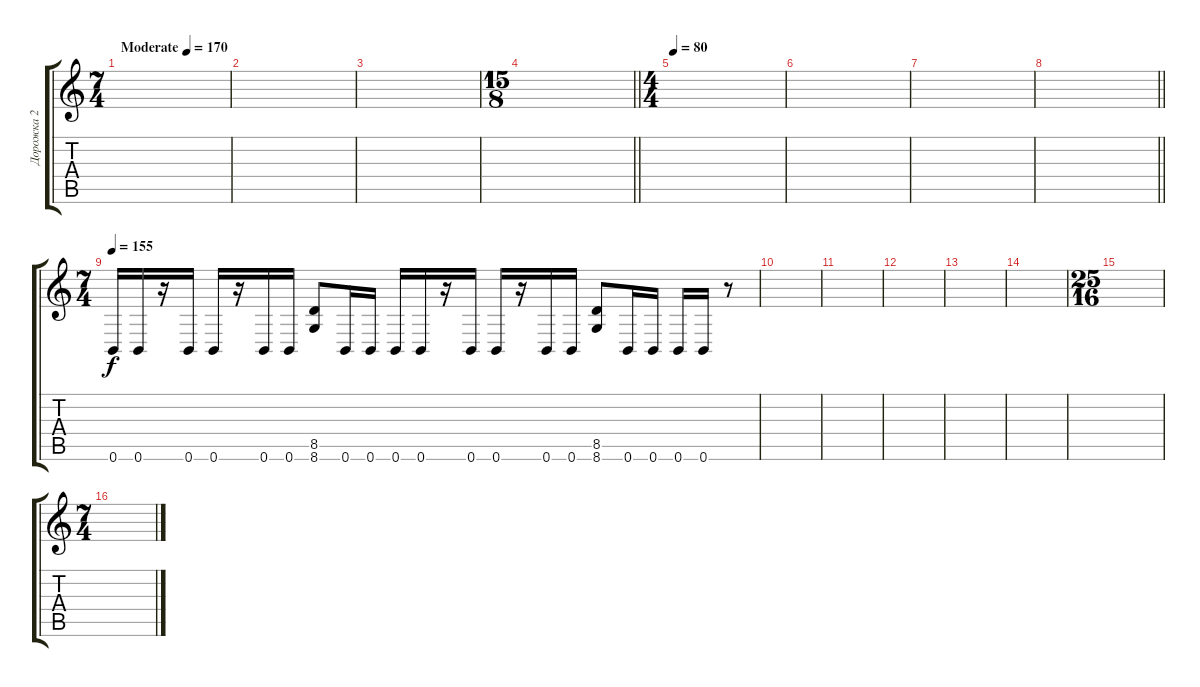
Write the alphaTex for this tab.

\track ("Дорожка 2" "Дорожка 2") {instrument distortionguitar}
\staff {score tabs}
\tuning (Db4 Ab3 E3 B2 Gb2 B1) {hide}
\ts (7 4)
\tempo (170 "Moderate")
\clef g2
\ks c
|
|
|
\ts (15 8)
\barLineRight lightlight
|
\ts (4 4)
\tempo 80
|
|
|
\barLineRight lightlight
|
\ts (7 4)
\tempo 155
0.6.16 0.6.16 r.16 0.6.16 0.6.16 r.16 0.6.16 0.6.16 (8.5 8.6).8 0.6.16 0.6.16 0.6.16 0.6.16 r.16 0.6.16 0.6.16 r.16 0.6.16 0.6.16 (8.5 8.6).8 0.6.16 0.6.16 0.6.16 0.6.16 r.8 |
|
|
|
|
|
\ts (25 16)
|
\ts (7 4)
